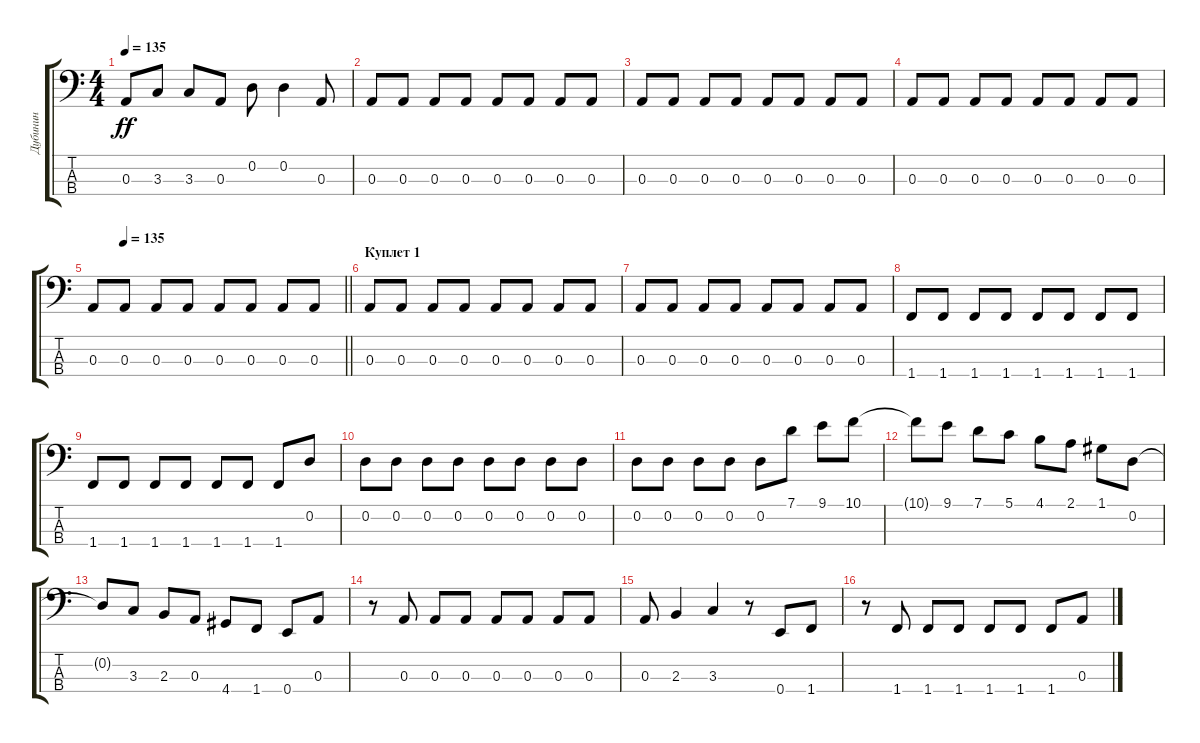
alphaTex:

\track ("Дубинин" "Дубинин") {instrument electricbassfinger}
\staff {score tabs}
\tuning (G2 D2 A1 E1) {hide}
\ts (4 4)
\tempo 135
\clef f4
\ks c
0.3.8{dy ff} 3.3.8 3.3.8 0.3.8 0.2.8 0.2.4 0.3.8 |
0.3.8 0.3.8 0.3.8 0.3.8 0.3.8 0.3.8 0.3.8 0.3.8 |
0.3.8 0.3.8 0.3.8 0.3.8 0.3.8 0.3.8 0.3.8 0.3.8 |
0.3.8 0.3.8 0.3.8 0.3.8 0.3.8 0.3.8 0.3.8 0.3.8 |
\tempo (135 0.125)
\barLineRight lightlight
0.3.8 0.3.8 0.3.8 0.3.8 0.3.8 0.3.8 0.3.8 0.3.8 |
\section ("" "Куплет 1")
0.3.8 0.3.8 0.3.8 0.3.8 0.3.8 0.3.8 0.3.8 0.3.8 |
0.3.8 0.3.8 0.3.8 0.3.8 0.3.8 0.3.8 0.3.8 0.3.8 |
1.4.8 1.4.8 1.4.8 1.4.8 1.4.8 1.4.8 1.4.8 1.4.8 |
1.4.8 1.4.8 1.4.8 1.4.8 1.4.8 1.4.8 1.4.8 0.2.8 |
0.2.8 0.2.8 0.2.8 0.2.8 0.2.8 0.2.8 0.2.8 0.2.8 |
0.2.8 0.2.8 0.2.8 0.2.8 0.2.8 7.1.8 9.1.8 10.1.8 |
10.1{t}.8 9.1.8 7.1.8 5.1.8 4.1.8 2.1.8 1.1.8 0.2.8 |
0.2{t}.8 3.3.8 2.3.8 0.3.8 4.4.8 1.4.8 0.4.8 0.3.8 |
r.8 0.3.8 0.3.8 0.3.8 0.3.8 0.3.8 0.3.8 0.3.8 |
0.3.8 2.3.4 3.3.4 r.8 0.4.8 1.4.8 |
r.8 1.4.8 1.4.8 1.4.8 1.4.8 1.4.8 1.4.8 0.3.8
